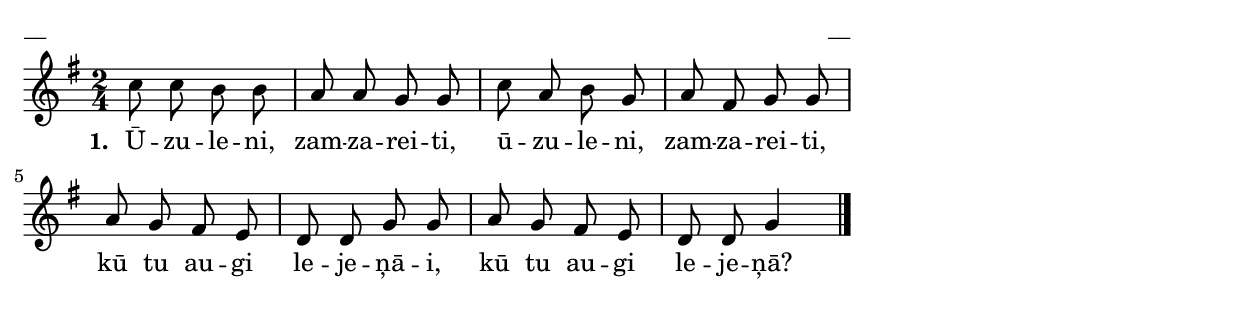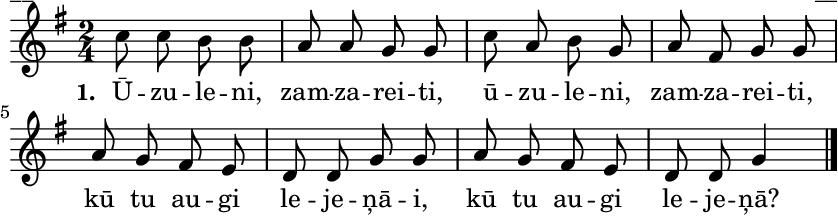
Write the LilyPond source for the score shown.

\version "2.13.18"
#(ly:set-option 'crop #t)

\paper {
line-width = 14\cm
left-margin = 0.4\cm
between-system-padding = 0.1\cm
between-system-space = 0.1\cm
}
% SBTZK, p.18
\layout {
indent = #0
ragged-last = ##f
}


voiceA = \relative c' {
\clef "treble"
\key g \major
\time 2/4
c'8 c b b | a a g g | c a b g | a fis g g |
a g fis e | d d g g | a g fis e | d d g4 \bar"|."
}

lyricA = \lyricmode {
\set stanza = "1. "
Ū -- zu -- le -- ni, zam -- za -- rei -- ti, ū -- zu -- le -- ni, zam -- za -- rei -- ti,
kū tu au -- gi le -- je -- ņā -- i, kū tu au -- gi le -- je -- ņā?
}


fullScore = <<
%\new ChordNames { \chordsA }
\new Staff {
<<
\new Voice = "voiceA" { \oneVoice \autoBeamOff \voiceA }
\new Lyrics \lyricsto "voiceA"  \lyricA
%\new Voice = "voiceB" { \voiceTwo \autoBeamOff \voiceB }
>>
}
>>



\score {
\fullScore
\header { piece = "__" opus = "__" }
}
\markup { \with-color #(x11-color 'white) \sans \smaller "__" }
\score {
\unfoldRepeats
\fullScore
\midi {
\context { \Staff \remove "Staff_performer" }
\context { \Voice \consists "Staff_performer" }
}
}


